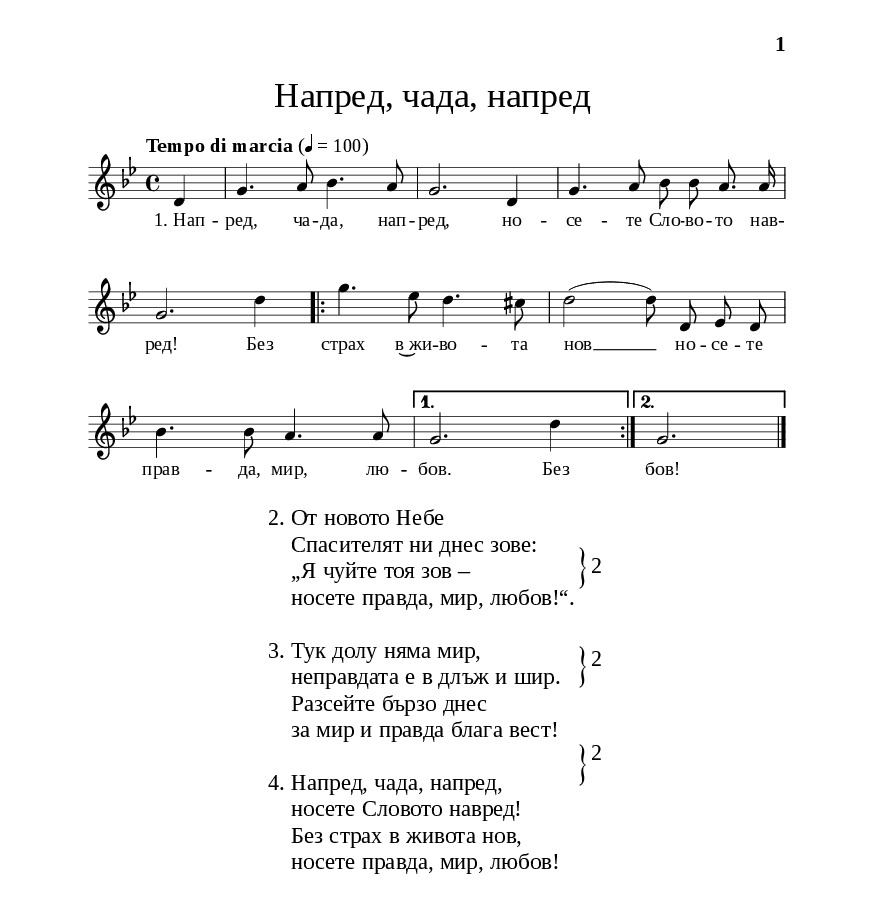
\version "2.24.3"

% include paper part and global functions
\include "include/globals.ily"

"rightBraces048" = \markup {
  \column {
    % repeat braces
    \translate #'(0 . -5.5 )
    \right-brace #20

    \translate #'(0 . -10.0 )
    \right-brace #20

    \translate #'(0 . -10.0 )
    \right-brace #20
  }
  \column {
    % repeat numbers
    \translate #'(0 . -6.1 )
    2

    \translate #'(0 . -12.0 )
    2

    \translate #'(0 . -12.0 )
    2
  }
}

\bookpart {
  \label #'ref048
  \tocItem \markup "Напред, чада, напред"
  \include "include/bookpart-paper.ily"
  \score {
    \include "include/score-layout.ily"

    \new Voice \absolute  {
      \clef treble
      \key g \minor
      \time 4/4
      \tempoFunc "Tempo di marcia" 4 "100"
      \autoBeamOff
      \partial 4
      \autoBeamOff
      d'4 | g'4. a'8 bes'4. a'8 | g'2. d'4 | g'4. a'8 bes'8 bes'8 a'8. a'16| \break
      g'2. d''4 | \repeat volta 2 {
        g''4. es''8 d''4. cis''8 | d''2 ( d''8 ) d'8 es'8 d'8 | \break
        bes'4. bes'8 a'4. a'8 |
      } \alternative  { { g'2. d''4 | }  { g'2. } } \bar "|."
    }

    \addlyrics {
      "1. Нап" -- ред, ча -- да, нап -- ред, но -- се -- те Сло -- во -- то нав --
      ред! Без страх в~жи -- во -- та нов __  но -- се -- те
      прав -- да, мир, лю -- бов. Без бов!
    }

    \header {
      title = \titleFunc #'ref_desc_2 "Напред, чада, напред " "Napred, čada, napred"
    }

    \midi{}

  } % score

  \markup \abs-fontsize #11 {
    \hspace #23
    \override #`(baseline-skip . ,bgCoupletBaselineSkip)
    \column {
      \line {   2. От новото Небе }

      \line {   "   " Спасителят ни днес зове: }

      \line {   "   " „Я чуйте тоя зов –}

      \line {   "   " носете правда, мир, любов!“.}

      \line {   "   "}

      \line {   3.  Тук долу няма мир,}

      \line {   "   " неправдата е в длъж и шир.}

      \line {   "   " Разсейте бързо днес }

      \line {   "   " за мир и правда блага вест!}

      \line {   "   "}

      \line {   4.  Напред, чада, напред,}

      \line {   "   " носете Словото навред!}

      \line {   "   " Без страх в живота нов,}

      \line {   "   " носете правда, мир, любов!}
    }  \"rightBraces048"

  } % markup


} % bookpart
